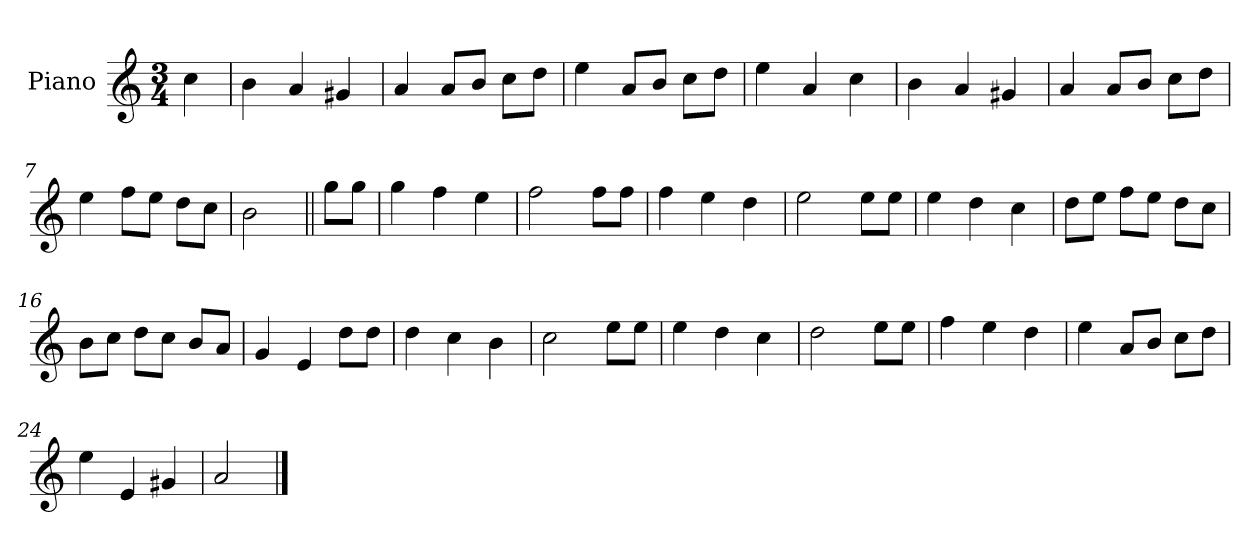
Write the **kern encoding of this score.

**kern
*part1
*staff1
*I"Piano
*I'Pno.
*clefG2
*k[]
*M3/4
=
4cc\
=1
4b\
4a/
4g#X/
=2
4a/
8a/L
8b/J
8cc\L
8dd\J
=3
4ee\
8a/L
8b/J
8cc\L
8dd\J
=4
4ee\
4a/
4cc\
=5
4b\
4a/
4g#X/
=6
4a/
8a/L
8b/J
8cc\L
8dd\J
=7
4ee\
8ff\L
8ee\J
8dd\L
8cc\J
=8
2b\
=9||
8gg\L
8gg\J
=10
4gg\
4ff\
4ee\
=11
2ff\
8ff\L
8ff\J
=12
4ff\
4ee\
4dd\
=13
2ee\
8ee\L
8ee\J
=14
4ee\
4dd\
4cc\
=15
8dd\L
8ee\J
8ff\L
8ee\J
8dd\L
8cc\J
!!LO:LB:g=z
=16
8b\L
8cc\J
8dd\L
8cc\J
8b/L
8a/J
=17
4g/
4e/
8dd\L
8dd\J
=18
4dd\
4cc\
4b\
=19
2cc\
8ee\L
8ee\J
=20
4ee\
4dd\
4cc\
=21
2dd\
8ee\L
8ee\J
=22
4ff\
4ee\
4dd\
=23
4ee\
8a/L
8b/J
8cc\L
8dd\J
=24
4ee\
4e/
4g#X/
=25
2a/
==
*-
